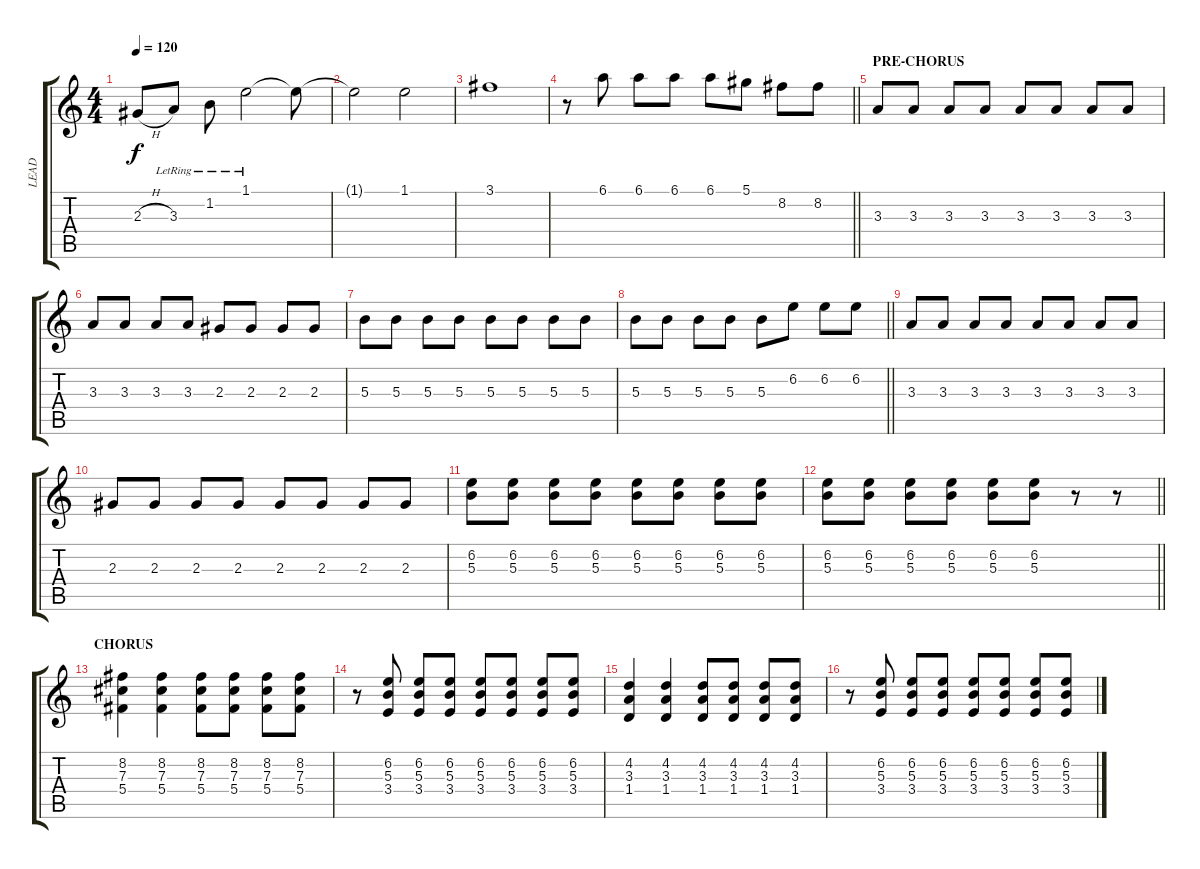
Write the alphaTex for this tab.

\track ("LEAD" "LEAD") {instrument distortionguitar}
\staff {score tabs}
\tuning (Eb4 Bb3 Gb3 Db3 Ab2 Db2) {hide}
\ts (4 4)
\tempo 120
\clef g2
\ks c
2.3{h}.8{dy f} 3.3{lr}.8 1.2{lr}.8 1.1{lr}.2 1.1{t}.8 |
1.1{t}.2 1.1.2 |
3.1.1 |
\barLineRight lightlight
r.8 6.1.8 6.1.8 6.1.8 6.1.8 5.1.8 8.2.8 8.2.8 |
\section ("" "PRE-CHORUS")
3.3.8 3.3.8 3.3.8 3.3.8 3.3.8 3.3.8 3.3.8 3.3.8 |
3.3.8 3.3.8 3.3.8 3.3.8 2.3.8 2.3.8 2.3.8 2.3.8 |
5.3.8 5.3.8 5.3.8 5.3.8 5.3.8 5.3.8 5.3.8 5.3.8 |
\barLineRight lightlight
5.3.8 5.3.8 5.3.8 5.3.8 5.3.8 6.2.8 6.2.8 6.2.8 |
3.3.8 3.3.8 3.3.8 3.3.8 3.3.8 3.3.8 3.3.8 3.3.8 |
2.3.8 2.3.8 2.3.8 2.3.8 2.3.8 2.3.8 2.3.8 2.3.8 |
(6.2 5.3).8 (6.2 5.3).8 (6.2 5.3).8 (6.2 5.3).8 (6.2 5.3).8 (6.2 5.3).8 (6.2 5.3).8 (6.2 5.3).8 |
\barLineRight lightlight
(6.2 5.3).8 (6.2 5.3).8 (6.2 5.3).8 (6.2 5.3).8 (6.2 5.3).8 (6.2 5.3).8 r.8 r.8 |
\section ("" "CHORUS")
(8.2 7.3 5.4).4 (8.2 7.3 5.4).4 (8.2 7.3 5.4).8 (8.2 7.3 5.4).8 (8.2 7.3 5.4).8 (8.2 7.3 5.4).8 |
r.8 (6.2 5.3 3.4).8 (6.2 5.3 3.4).8 (6.2 5.3 3.4).8 (6.2 5.3 3.4).8 (6.2 5.3 3.4).8 (6.2 5.3 3.4).8 (6.2 5.3 3.4).8 |
(4.2 3.3 1.4).4 (4.2 3.3 1.4).4 (4.2 3.3 1.4).8 (4.2 3.3 1.4).8 (4.2 3.3 1.4).8 (4.2 3.3 1.4).8 |
r.8 (6.2 5.3 3.4).8 (6.2 5.3 3.4).8 (6.2 5.3 3.4).8 (6.2 5.3 3.4).8 (6.2 5.3 3.4).8 (6.2 5.3 3.4).8 (6.2 5.3 3.4).8
